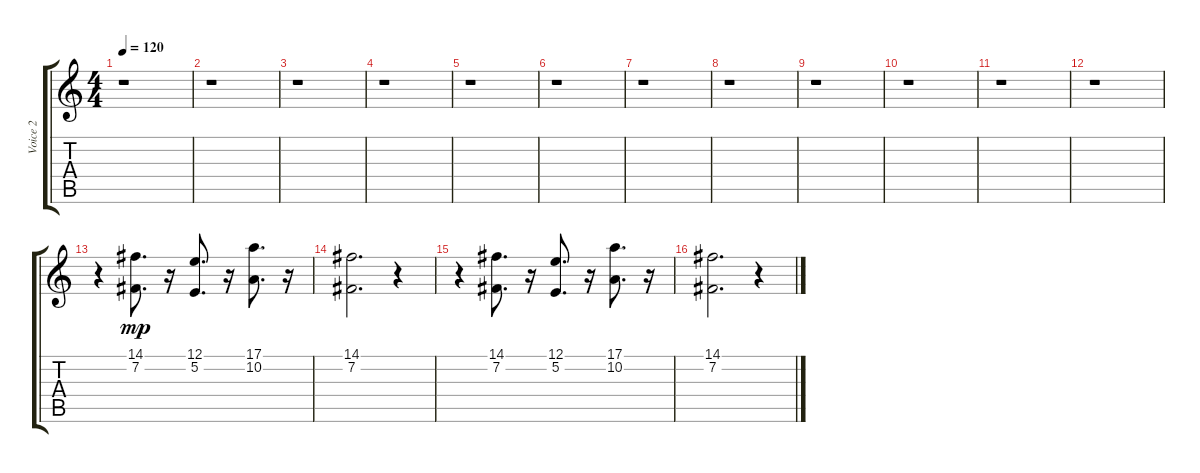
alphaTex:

\track ("Voice 2" "Voice 2") {instrument tenorsax}
\staff {score tabs}
\tuning (E4 B3 G3 D3 A2 E2) {hide}
\ts (4 4)
\tempo 120
\clef g2
\ks c
r.1{dy mp} |
r.1 |
r.1 |
r.1 |
r.1 |
r.1 |
r.1 |
r.1 |
r.1 |
r.1 |
r.1 |
r.1 |
r.4 (14.1 7.2).8{d} r.16 (12.1 5.2).8{d} r.16 (17.1 10.2).8{d} r.16 |
(14.1 7.2).2{d} r.4 |
r.4 (14.1 7.2).8{d} r.16 (12.1 5.2).8{d} r.16 (17.1 10.2).8{d} r.16 |
(14.1 7.2).2{d} r.4
